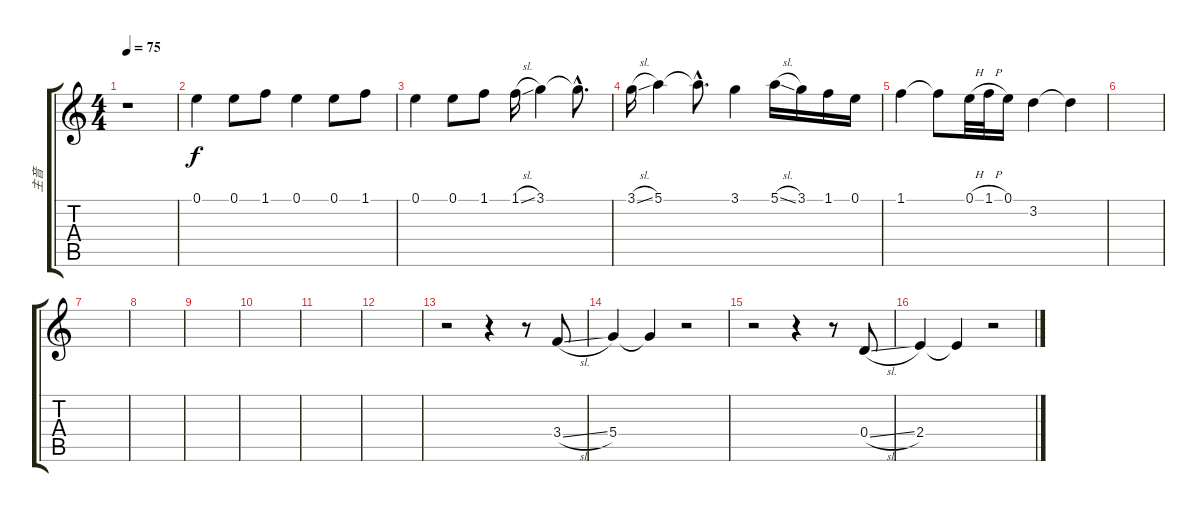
\track ("主音" "主音") {instrument acousticguitarnylon}
\staff {score tabs}
\tuning (E4 B3 G3 D3 A2 E2) {hide}
\ts (4 4)
\tempo 75
\clef g2
\ks c
r.1{dy f instrument acousticguitarnylon} |
0.1.4 0.1.8 1.1.8 0.1.4 0.1.8 1.1.8 |
0.1.4 0.1.8 1.1.8 1.1{sl}.16 3.1.4 3.1{hac t}.8{d} |
3.1{sl}.16 5.1.4 5.1{hac t}.8{d} 3.1.4 5.1{sl}.16 3.1.16 1.1.16 0.1.16 |
1.1.4 1.1{t}.8 0.1{h}.32 1.1{h}.32 0.1.16 3.2.4 3.2{t}.4 |
|
|
|
|
|
|
|
r.2 r.4 r.8 3.4{sl}.8 |
5.4.4 5.4{t}.4 r.2 |
r.2 r.4 r.8 0.4{sl}.8 |
2.4.4 2.4{t}.4 r.2
